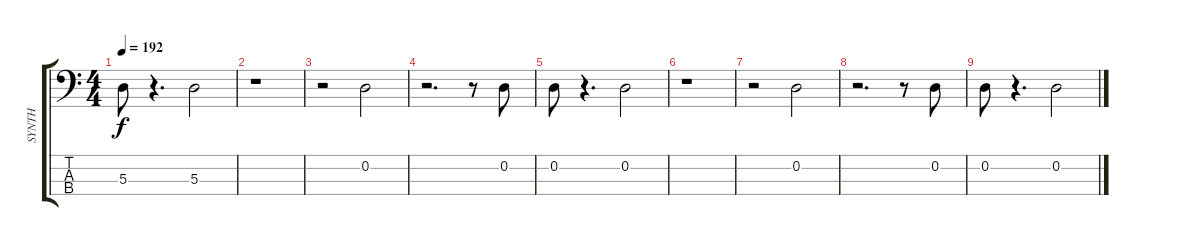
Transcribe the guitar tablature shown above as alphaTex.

\track ("     SYNTH BASS" "     SYNTH") {instrument synthbass1}
\staff {score tabs}
\tuning (G2 D2 A1 E1) {hide}
\ts (4 4)
\tempo 192
\clef f4
\ks c
5.3.8{dy f volume 2} r.4{d} 5.3.2{volume 1} |
r.1 |
r.2 0.2.2{volume 3} |
r.2{d} r.8 0.2.8{volume 2} |
0.2.8{volume 2} r.4{d} 0.2.2{volume 2} |
r.1 |
r.2 0.2.2{volume 1} |
r.2{d} r.8 0.2.8{volume 1} |
0.2.8{volume 0} r.4{d} 0.2.2{volume 0}
